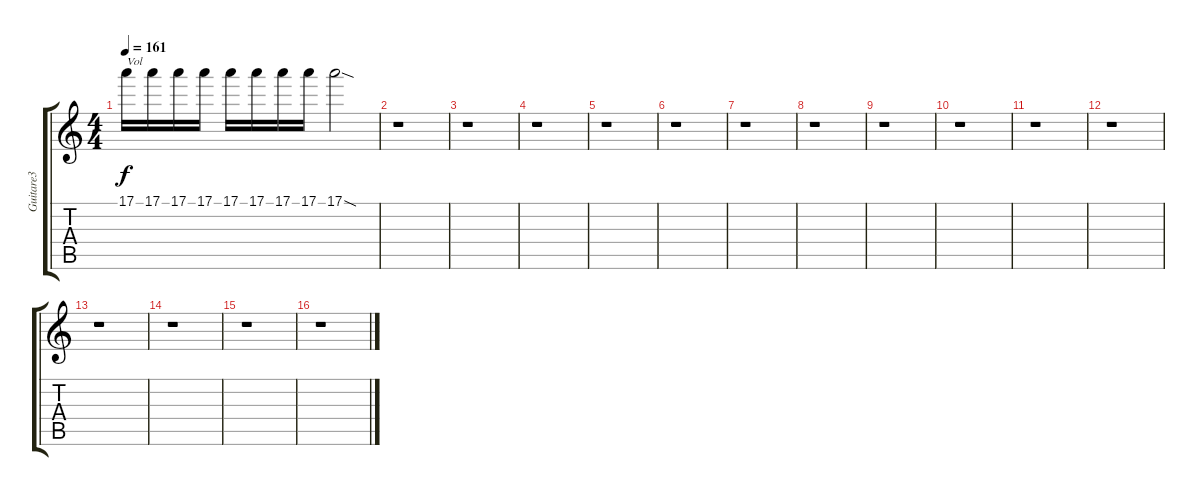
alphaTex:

\track ("Guitare3" "Guitare3") {instrument overdrivenguitar}
\staff {score tabs}
\tuning (E4 B3 G3 D3 A2 E2) {hide}
\ts (4 4)
\tempo 161
\clef g2
\ks c
17.1.16{txt "Vol" dy f volume 12} 17.1.16 17.1.16 17.1.16 17.1.16 17.1.16 17.1.16 17.1.16 17.1{sod}.2 |
r.1 |
r.1 |
r.1 |
r.1 |
r.1 |
r.1 |
r.1 |
r.1 |
r.1 |
r.1 |
r.1 |
r.1 |
r.1 |
r.1 |
r.1
